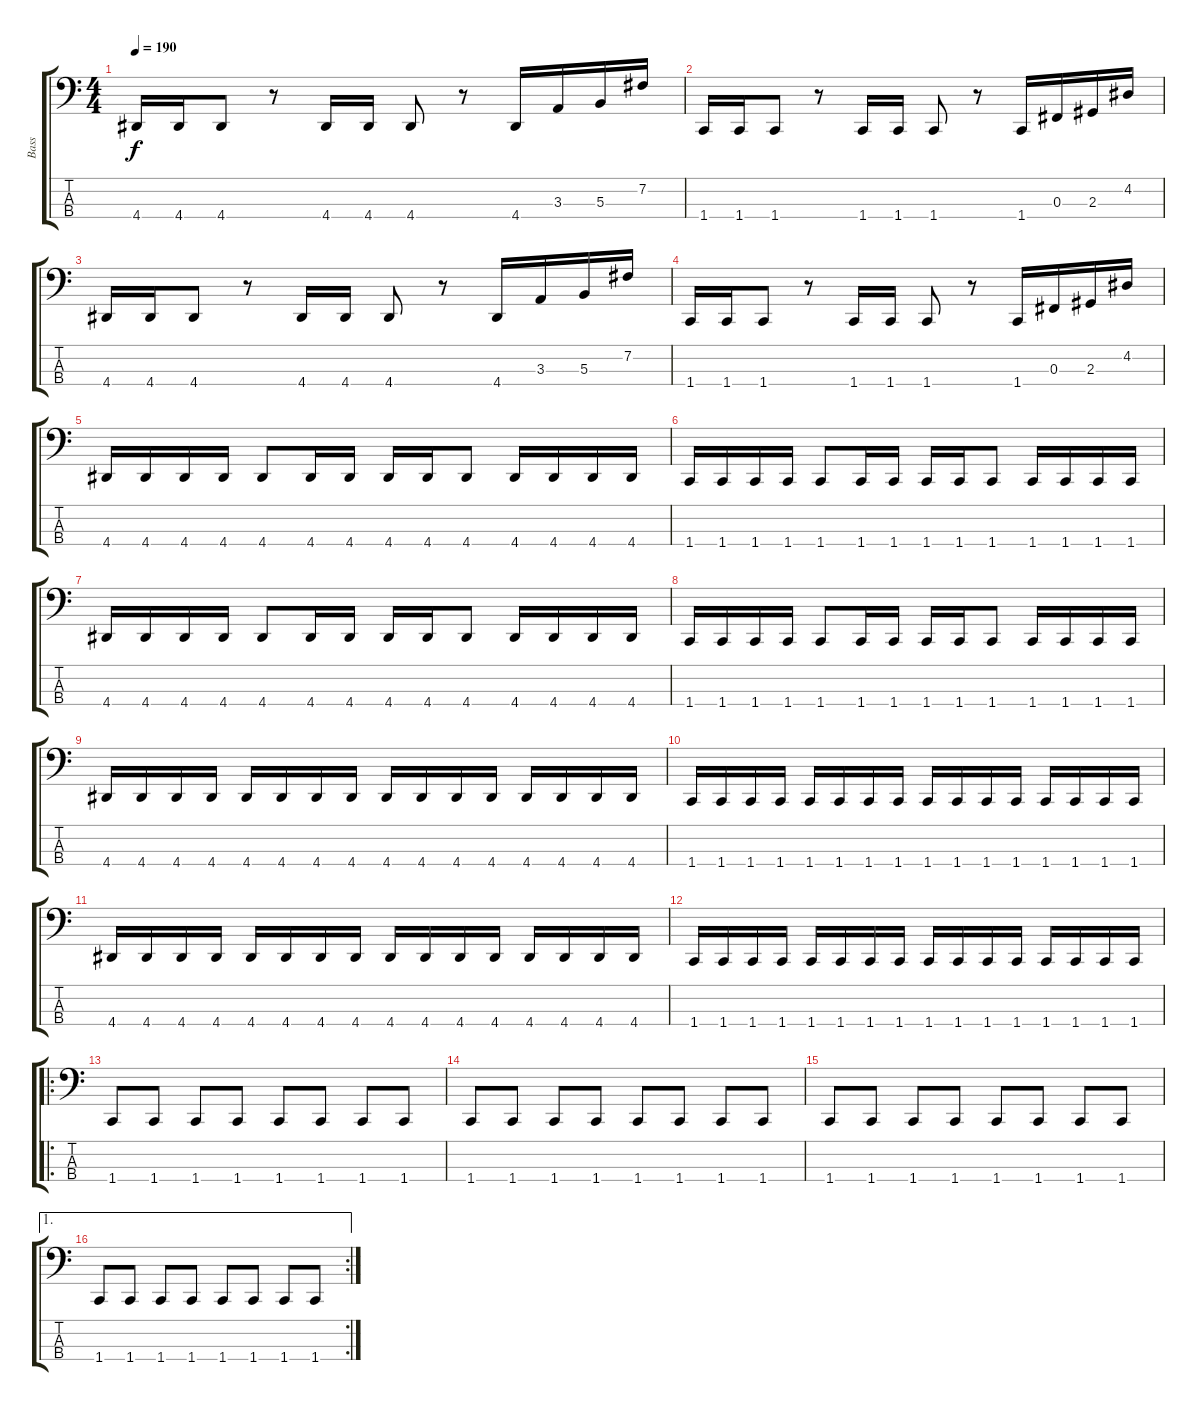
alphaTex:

\track ("Bass" "Bass") {instrument electricbasspick}
\staff {score tabs}
\tuning (E2 B1 Gb1 B0) {hide}
\ts (4 4)
\tempo 190
\clef f4
\ks c
4.4.16{dy f instrument electricbasspick} 4.4.16 4.4.8 r.8 4.4.16 4.4.16 4.4.8 r.8 4.4.16 3.3.16 5.3.16 7.2.16 |
1.4.16 1.4.16 1.4.8 r.8 1.4.16 1.4.16 1.4.8 r.8 1.4.16 0.3.16 2.3.16 4.2.16 |
4.4.16 4.4.16 4.4.8 r.8 4.4.16 4.4.16 4.4.8 r.8 4.4.16 3.3.16 5.3.16 7.2.16 |
1.4.16 1.4.16 1.4.8 r.8 1.4.16 1.4.16 1.4.8 r.8 1.4.16 0.3.16 2.3.16 4.2.16 |
4.4.16 4.4.16 4.4.16 4.4.16 4.4.8 4.4.16 4.4.16 4.4.16 4.4.16 4.4.8 4.4.16 4.4.16 4.4.16 4.4.16 |
1.4.16 1.4.16 1.4.16 1.4.16 1.4.8 1.4.16 1.4.16 1.4.16 1.4.16 1.4.8 1.4.16 1.4.16 1.4.16 1.4.16 |
4.4.16 4.4.16 4.4.16 4.4.16 4.4.8 4.4.16 4.4.16 4.4.16 4.4.16 4.4.8 4.4.16 4.4.16 4.4.16 4.4.16 |
1.4.16 1.4.16 1.4.16 1.4.16 1.4.8 1.4.16 1.4.16 1.4.16 1.4.16 1.4.8 1.4.16 1.4.16 1.4.16 1.4.16 |
4.4.16 4.4.16 4.4.16 4.4.16 4.4.16 4.4.16 4.4.16 4.4.16 4.4.16 4.4.16 4.4.16 4.4.16 4.4.16 4.4.16 4.4.16 4.4.16 |
1.4.16 1.4.16 1.4.16 1.4.16 1.4.16 1.4.16 1.4.16 1.4.16 1.4.16 1.4.16 1.4.16 1.4.16 1.4.16 1.4.16 1.4.16 1.4.16 |
4.4.16 4.4.16 4.4.16 4.4.16 4.4.16 4.4.16 4.4.16 4.4.16 4.4.16 4.4.16 4.4.16 4.4.16 4.4.16 4.4.16 4.4.16 4.4.16 |
1.4.16 1.4.16 1.4.16 1.4.16 1.4.16 1.4.16 1.4.16 1.4.16 1.4.16 1.4.16 1.4.16 1.4.16 1.4.16 1.4.16 1.4.16 1.4.16 |
\ro
1.4.8 1.4.8 1.4.8 1.4.8 1.4.8 1.4.8 1.4.8 1.4.8 |
1.4.8 1.4.8 1.4.8 1.4.8 1.4.8 1.4.8 1.4.8 1.4.8 |
1.4.8 1.4.8 1.4.8 1.4.8 1.4.8 1.4.8 1.4.8 1.4.8 |
\ae 1
\rc 2
1.4.8 1.4.8 1.4.8 1.4.8 1.4.8 1.4.8 1.4.8 1.4.8
